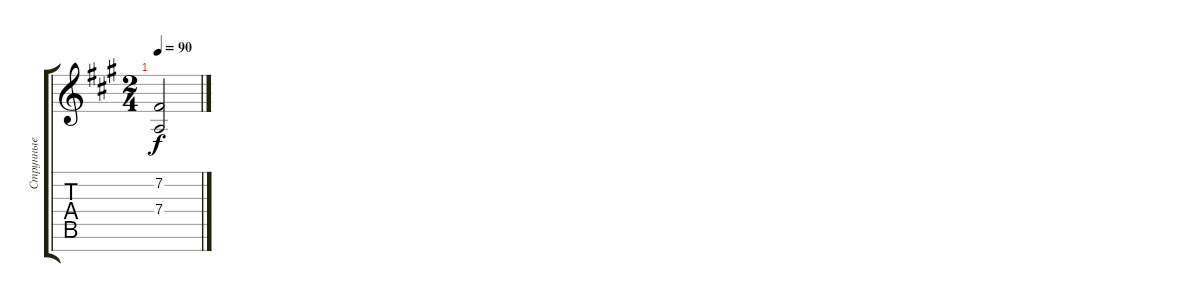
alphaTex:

\track ("Струнные" "Струнные") {instrument stringensemble1}
\staff {score tabs}
\tuning (E4 B3 G3 D3 A2 E2 B1) {hide}
\ts (2 4)
\tempo 90
\clef g2
\ks f#minor
(7.2{t} 7.4{t}).2{dy f}
